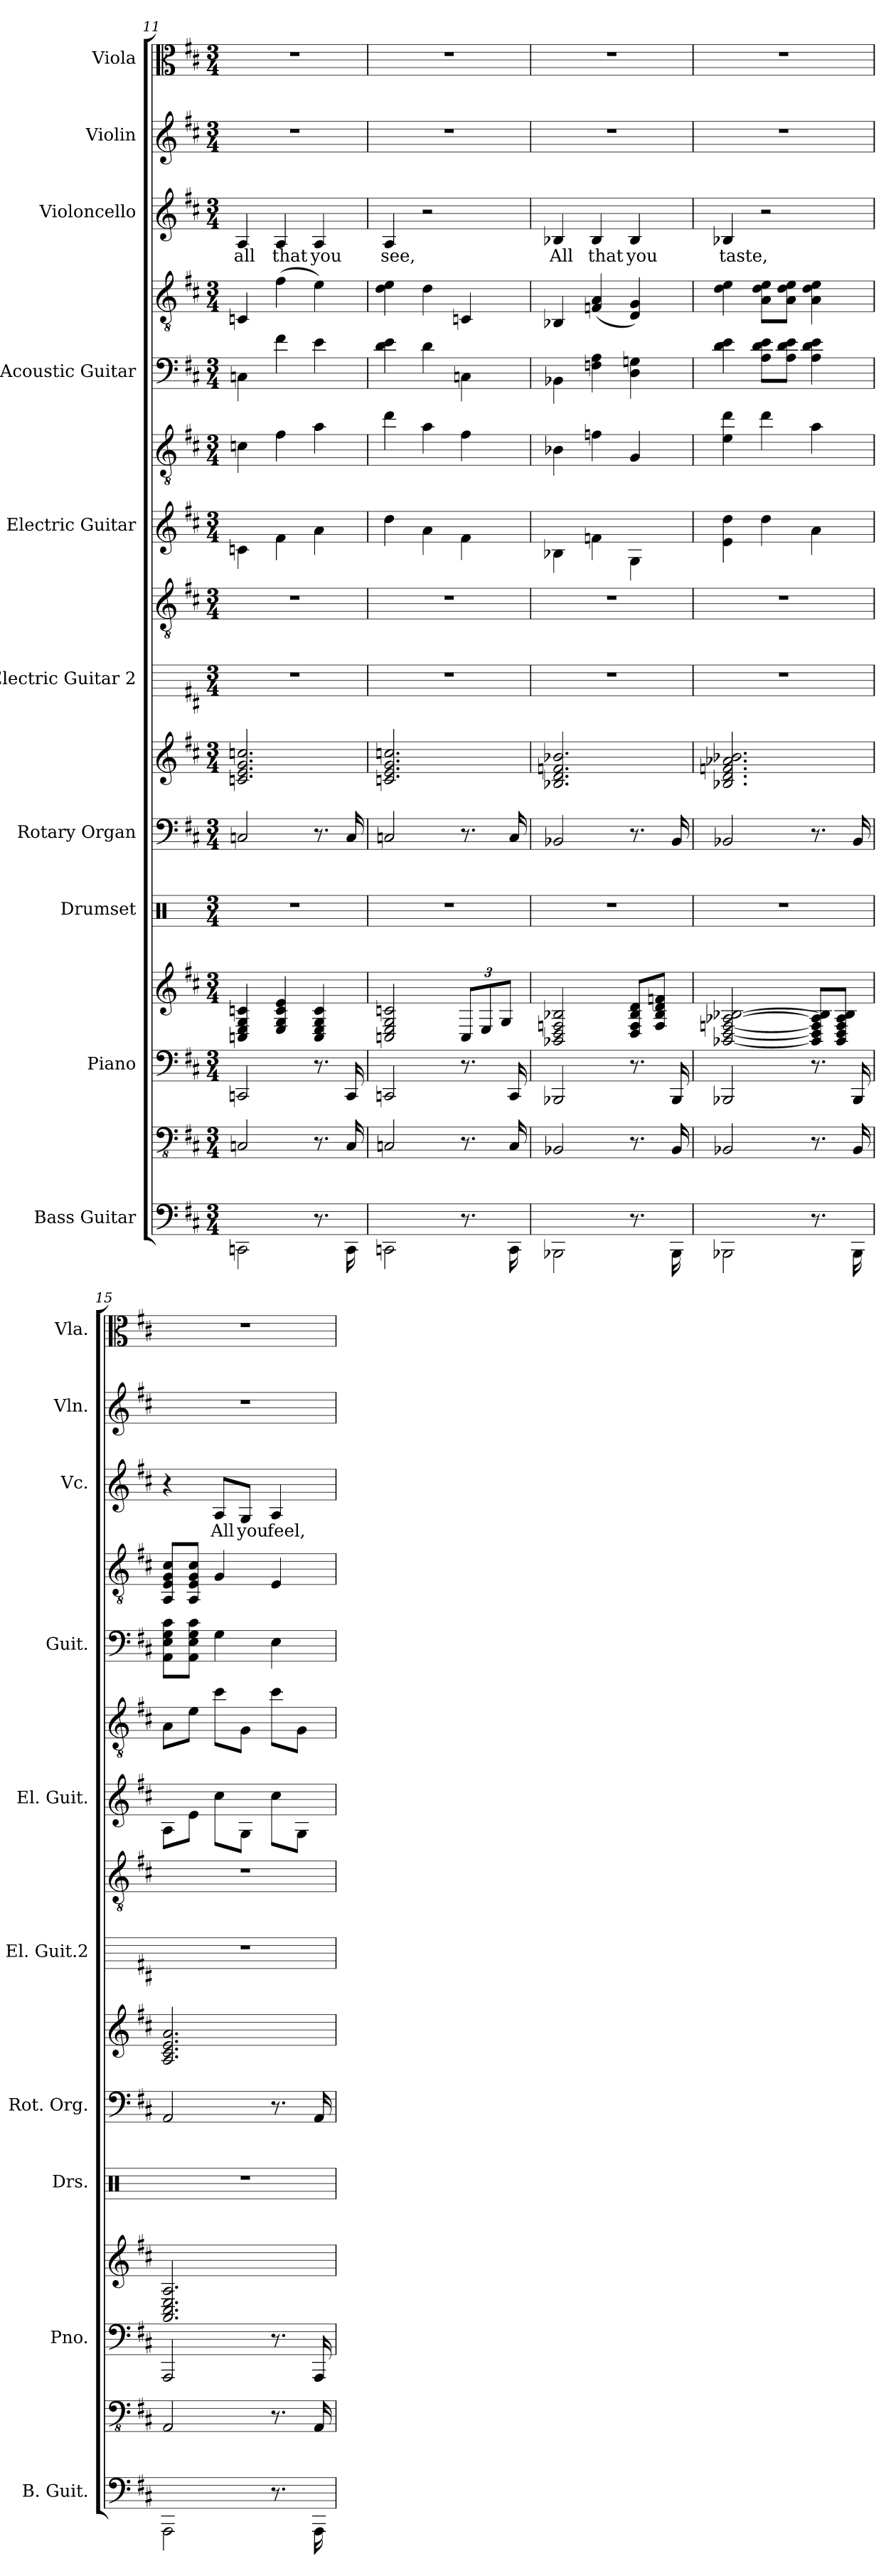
**kern	**kern	**kern	**kern	**kern	**kern	**kern	**kern	**kern	**kern	**kern	**kern	**kern	**kern	**text	**kern	**kern
*part10	*part10	*part9	*part9	*part8	*part7	*part7	*part6	*part6	*part5	*part5	*part4	*part4	*part3	*part3	*part2	*part1
*staff16	*staff15	*staff14	*staff13	*staff12	*staff11	*staff10	*staff9	*staff8	*staff7	*staff6	*staff5	*staff4	*staff3	*staff3	*staff2	*staff1
*I"Bass Guitar	*	*I"Piano	*	*I"Drumset	*I"Rotary Organ	*	*I"Electric Guitar 2	*	*I"Electric Guitar	*	*I"Acoustic Guitar	*	*I"Violoncello	*	*I"Violin	*I"Viola
*I'B. Guit.	*	*I'Pno.	*	*I'Drs.	*I'Rot. Org.	*	*I'El. Guit.2	*	*I'El. Guit.	*	*I'Guit.	*	*I'Vc.	*	*I'Vln.	*I'Vla.
*	*clefFv4	*clefF4	*clefG2	*clefX	*clefF4	*clefG2	*	*clefGv2	*	*clefGv2	*	*clefGv2	*clefG2	*	*clefG2	*clefC3
*k[f#c#]	*k[f#c#]	*k[f#c#]	*k[f#c#]	*k[]	*k[f#c#]	*k[f#c#]	*k[f#c#]	*k[f#c#]	*k[f#c#]	*k[f#c#]	*k[f#c#]	*k[f#c#]	*k[f#c#]	*	*k[f#c#]	*k[f#c#]
*M3/4	*M3/4	*M3/4	*M3/4	*M3/4	*M3/4	*M3/4	*M3/4	*M3/4	*M3/4	*M3/4	*M3/4	*M3/4	*M3/4	*	*M3/4	*M3/4
=11	=11	=11	=11	=11	=11	=11	=11	=11	=11	=11	=11	=11	=11	=11	=11	=11
2CCn\	2CCn/	2CCn/	4Cn/ 4E/ 4G/ 4cn/	2.r	2Cn/	2.cn/ 2.e/ 2.g/ 2.ccn/	2.r	2.r	4cn\	4cn\	4Cn\	4Cn/	4A/	all	2.r	2.r
.	.	.	4E/ 4G/ 4c/ 4e/	.	.	.	.	.	4f#\	4f#\	4f#\	(4f#\	4A/	that	.	.
8.r	8.r	8.r	4C/ 4E/ 4G/ 4c/	.	8.r	.	.	.	4a\	4a\	4e\	4e\)	4A/	you	.	.
16CC\	16CC/	16CC/	.	.	16C/	.	.	.	.	.	.	.	.	.	.	.
=12	=12	=12	=12	=12	=12	=12	=12	=12	=12	=12	=12	=12	=12	=12	=12	=12
2CCn\	2CCn/	2CCn/	2Cn/ 2E/ 2G/ 2cn/	2.r	2Cn/	2.cn/ 2.e/ 2.g/ 2.ccn/	2.r	2.r	4dd\	4dd\	4d\ 4e\	4d\ 4e\	4A/	see,	2.r	2.r
.	.	.	.	.	.	.	.	.	4a\	4a\	4d\	4d\	2r	.	.	.
*	*	*	*Xbrackettup	*	*	*	*	*	*	*	*	*	*	*	*	*
8.r	8.r	8.r	12C/L	.	8.r	.	.	.	4f#\	4f#\	4C\	4Cn/	.	.	.	.
.	.	.	12E/	.	.	.	.	.	.	.	.	.	.	.	.	.
.	.	.	12G/J	.	.	.	.	.	.	.	.	.	.	.	.	.
16CC\	16CC/	16CC/	.	.	16C/	.	.	.	.	.	.	.	.	.	.	.
=13	=13	=13	=13	=13	=13	=13	=13	=13	=13	=13	=13	=13	=13	=13	=13	=13
2BBB-X\	2BBB-X/	2BBB-X/	2BB-X/ 2D/ 2Fn/ 2B-X/	2.r	2BB-X/	2.B-X/ 2.d/ 2.fn/ 2.b-X/	2.r	2.r	4B-X\	4B-X\	4BB-X\	4BB-X/	4B-X/	All	2.r	2.r
.	.	.	.	.	.	.	.	.	4fn\	4fn\	4F\ 4A\	(4Fn/ 4A/	4B-/	that	.	.
8.r	8.r	8.r	8D/ 8F/ 8B-/ 8d/L	.	8.r	.	.	.	4G\	4G/	4D\ 4Gn\	4D/ 4G/)	4B-/	you	.	.
.	.	.	8F/ 8B-/ 8d/ 8fn/J	.	.	.	.	.	.	.	.	.	.	.	.	.
16BBB-\	16BBB-/	16BBB-/	.	.	16BB-/	.	.	.	.	.	.	.	.	.	.	.
=14	=14	=14	=14	=14	=14	=14	=14	=14	=14	=14	=14	=14	=14	=14	=14	=14
2BBB-X\	2BBB-X/	2BBB-X/	[2BB-X/ [2D/ [2Fn/ [2A-X/ [2B-X/	2.r	2BB-X/	2.B-X/ 2.d/ 2.fn/ 2.a-X/ 2.b-X/	2.r	2.r	4e\ 4dd\	4e\ 4dd\	4d\ 4e\	4d\ 4e\	4B-X/	taste,	2.r	2.r
.	.	.	.	.	.	.	.	.	4dd\	4dd\	8A\ 8d\ 8e\L	8A\ 8d\ 8e\L	2r	.	.	.
.	.	.	.	.	.	.	.	.	.	.	8A\ 8d\ 8e\J	8A\ 8d\ 8e\J	.	.	.	.
8.r	8.r	8.r	8BB-/] 8D/] 8F/] 8A-/] 8B-/]L	.	8.r	.	.	.	4a\	4a\	4A\ 4d\ 4e\	4A\ 4d\ 4e\	.	.	.	.
.	.	.	8BB-/ 8D/ 8F/ 8A-/ 8B-/J	.	.	.	.	.	.	.	.	.	.	.	.	.
16BBB-\	16BBB-/	16BBB-/	.	.	16BB-/	.	.	.	.	.	.	.	.	.	.	.
!!LO:PB:g=z
=15	=15	=15	=15	=15	=15	=15	=15	=15	=15	=15	=15	=15	=15	=15	=15	=15
2AAA\	2AAA/	2AAA/	2.AA/ 2.C#/ 2.E/ 2.A/	2.r	2AA/	2.A/ 2.c#/ 2.e/ 2.a/	2.r	2.r	8A\L	8A\L	8AA\ 8E\ 8G\ 8c#\L	8AA/ 8E/ 8G/ 8c#/L	4r	.	2.r	2.r
.	.	.	.	.	.	.	.	.	8e\J	8e\J	8AA\ 8E\ 8G\ 8c#\J	8AA/ 8E/ 8G/ 8c#/J	.	.	.	.
.	.	.	.	.	.	.	.	.	8cc#\L	8cc#\L	4G\	4G/	8A/L	All	.	.
.	.	.	.	.	.	.	.	.	8G\J	8G\J	.	.	8G/J	you	.	.
8.r	8.r	8.r	.	.	8.r	.	.	.	8cc#\L	8cc#\L	4E\	4E/	4A/	feel,	.	.
.	.	.	.	.	.	.	.	.	8G\J	8G\J	.	.	.	.	.	.
16AAA\	16AAA/	16AAA/	.	.	16AA/	.	.	.	.	.	.	.	.	.	.	.
=	=	=	=	=	=	=	=	=	=	=	=	=	=	=	=	=
*-	*-	*-	*-	*-	*-	*-	*-	*-	*-	*-	*-	*-	*-	*-	*-	*-
